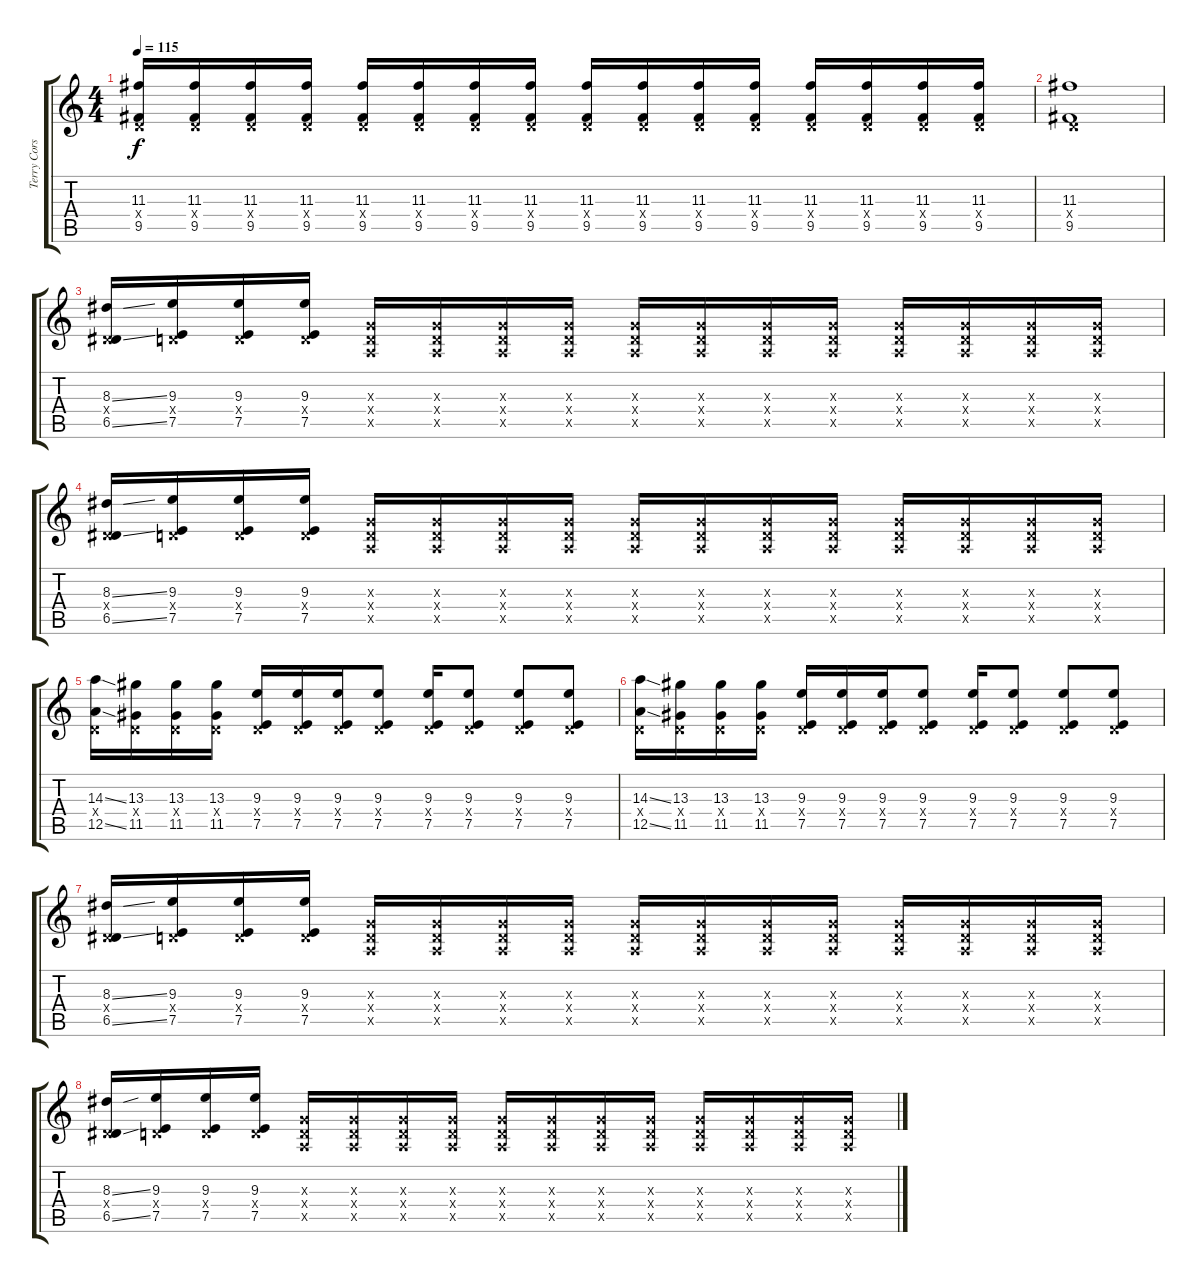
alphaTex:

\track ("Terry Corso" "Terry Cors") {instrument overdrivenguitar}
\staff {score tabs}
\tuning (E4 B3 G3 D3 A2 E2) {hide}
\ts (4 4)
\tempo 115
\clef g2
\ks c
(11.3 0.4{x} 9.5).16{dy f} (11.3 0.4{x} 9.5).16 (11.3 0.4{x} 9.5).16 (11.3 0.4{x} 9.5).16 (11.3 0.4{x} 9.5).16 (11.3 0.4{x} 9.5).16 (11.3 0.4{x} 9.5).16 (11.3 0.4{x} 9.5).16 (11.3 0.4{x} 9.5).16 (11.3 0.4{x} 9.5).16 (11.3 0.4{x} 9.5).16 (11.3 0.4{x} 9.5).16 (11.3 0.4{x} 9.5).16 (11.3 0.4{x} 9.5).16 (11.3 0.4{x} 9.5).16 (11.3 0.4{x} 9.5).16 |
(11.3 0.4{x} 9.5).1 |
(8.3{ss} 0.4{x} 6.5{ss}).16 (9.3 0.4{x} 7.5).16 (9.3 0.4{x} 7.5).16 (9.3 0.4{x} 7.5).16 (0.3{x} 0.4{x} 0.5{x}).16 (0.3{x} 0.4{x} 0.5{x}).16 (0.3{x} 0.4{x} 0.5{x}).16 (0.3{x} 0.4{x} 0.5{x}).16 (0.3{x} 0.4{x} 0.5{x}).16 (0.3{x} 0.4{x} 0.5{x}).16 (0.3{x} 0.4{x} 0.5{x}).16 (0.3{x} 0.4{x} 0.5{x}).16 (0.3{x} 0.4{x} 0.5{x}).16 (0.3{x} 0.4{x} 0.5{x}).16 (0.3{x} 0.4{x} 0.5{x}).16 (0.3{x} 0.4{x} 0.5{x}).16 |
(8.3{ss} 0.4{x} 6.5{ss}).16 (9.3 0.4{x} 7.5).16 (9.3 0.4{x} 7.5).16 (9.3 0.4{x} 7.5).16 (0.3{x} 0.4{x} 0.5{x}).16 (0.3{x} 0.4{x} 0.5{x}).16 (0.3{x} 0.4{x} 0.5{x}).16 (0.3{x} 0.4{x} 0.5{x}).16 (0.3{x} 0.4{x} 0.5{x}).16 (0.3{x} 0.4{x} 0.5{x}).16 (0.3{x} 0.4{x} 0.5{x}).16 (0.3{x} 0.4{x} 0.5{x}).16 (0.3{x} 0.4{x} 0.5{x}).16 (0.3{x} 0.4{x} 0.5{x}).16 (0.3{x} 0.4{x} 0.5{x}).16 (0.3{x} 0.4{x} 0.5{x}).16 |
(14.3{ss} 0.4{x} 12.5{ss}).16 (13.3 0.4{x} 11.5).16 (13.3 0.4{x} 11.5).16 (13.3 0.4{x} 11.5).16 (9.3 0.4{x} 7.5).16 (9.3 0.4{x} 7.5).16 (9.3 0.4{x} 7.5).16 (9.3 0.4{x} 7.5).8 (9.3 0.4{x} 7.5).16 (9.3 0.4{x} 7.5).8 (9.3 0.4{x} 7.5).8 (9.3 0.4{x} 7.5).8 |
(14.3{ss} 0.4{x} 12.5{ss}).16 (13.3 0.4{x} 11.5).16 (13.3 0.4{x} 11.5).16 (13.3 0.4{x} 11.5).16 (9.3 0.4{x} 7.5).16 (9.3 0.4{x} 7.5).16 (9.3 0.4{x} 7.5).16 (9.3 0.4{x} 7.5).8 (9.3 0.4{x} 7.5).16 (9.3 0.4{x} 7.5).8 (9.3 0.4{x} 7.5).8 (9.3 0.4{x} 7.5).8 |
(8.3{ss} 0.4{x} 6.5{ss}).16 (9.3 0.4{x} 7.5).16 (9.3 0.4{x} 7.5).16 (9.3 0.4{x} 7.5).16 (0.3{x} 0.4{x} 0.5{x}).16 (0.3{x} 0.4{x} 0.5{x}).16 (0.3{x} 0.4{x} 0.5{x}).16 (0.3{x} 0.4{x} 0.5{x}).16 (0.3{x} 0.4{x} 0.5{x}).16 (0.3{x} 0.4{x} 0.5{x}).16 (0.3{x} 0.4{x} 0.5{x}).16 (0.3{x} 0.4{x} 0.5{x}).16 (0.3{x} 0.4{x} 0.5{x}).16 (0.3{x} 0.4{x} 0.5{x}).16 (0.3{x} 0.4{x} 0.5{x}).16 (0.3{x} 0.4{x} 0.5{x}).16 |
(8.3{ss} 0.4{x} 6.5{ss}).16 (9.3 0.4{x} 7.5).16 (9.3 0.4{x} 7.5).16 (9.3 0.4{x} 7.5).16 (0.3{x} 0.4{x} 0.5{x}).16 (0.3{x} 0.4{x} 0.5{x}).16 (0.3{x} 0.4{x} 0.5{x}).16 (0.3{x} 0.4{x} 0.5{x}).16 (0.3{x} 0.4{x} 0.5{x}).16 (0.3{x} 0.4{x} 0.5{x}).16 (0.3{x} 0.4{x} 0.5{x}).16 (0.3{x} 0.4{x} 0.5{x}).16 (0.3{x} 0.4{x} 0.5{x}).16 (0.3{x} 0.4{x} 0.5{x}).16 (0.3{x} 0.4{x} 0.5{x}).16 (0.3{x} 0.4{x} 0.5{x}).16
